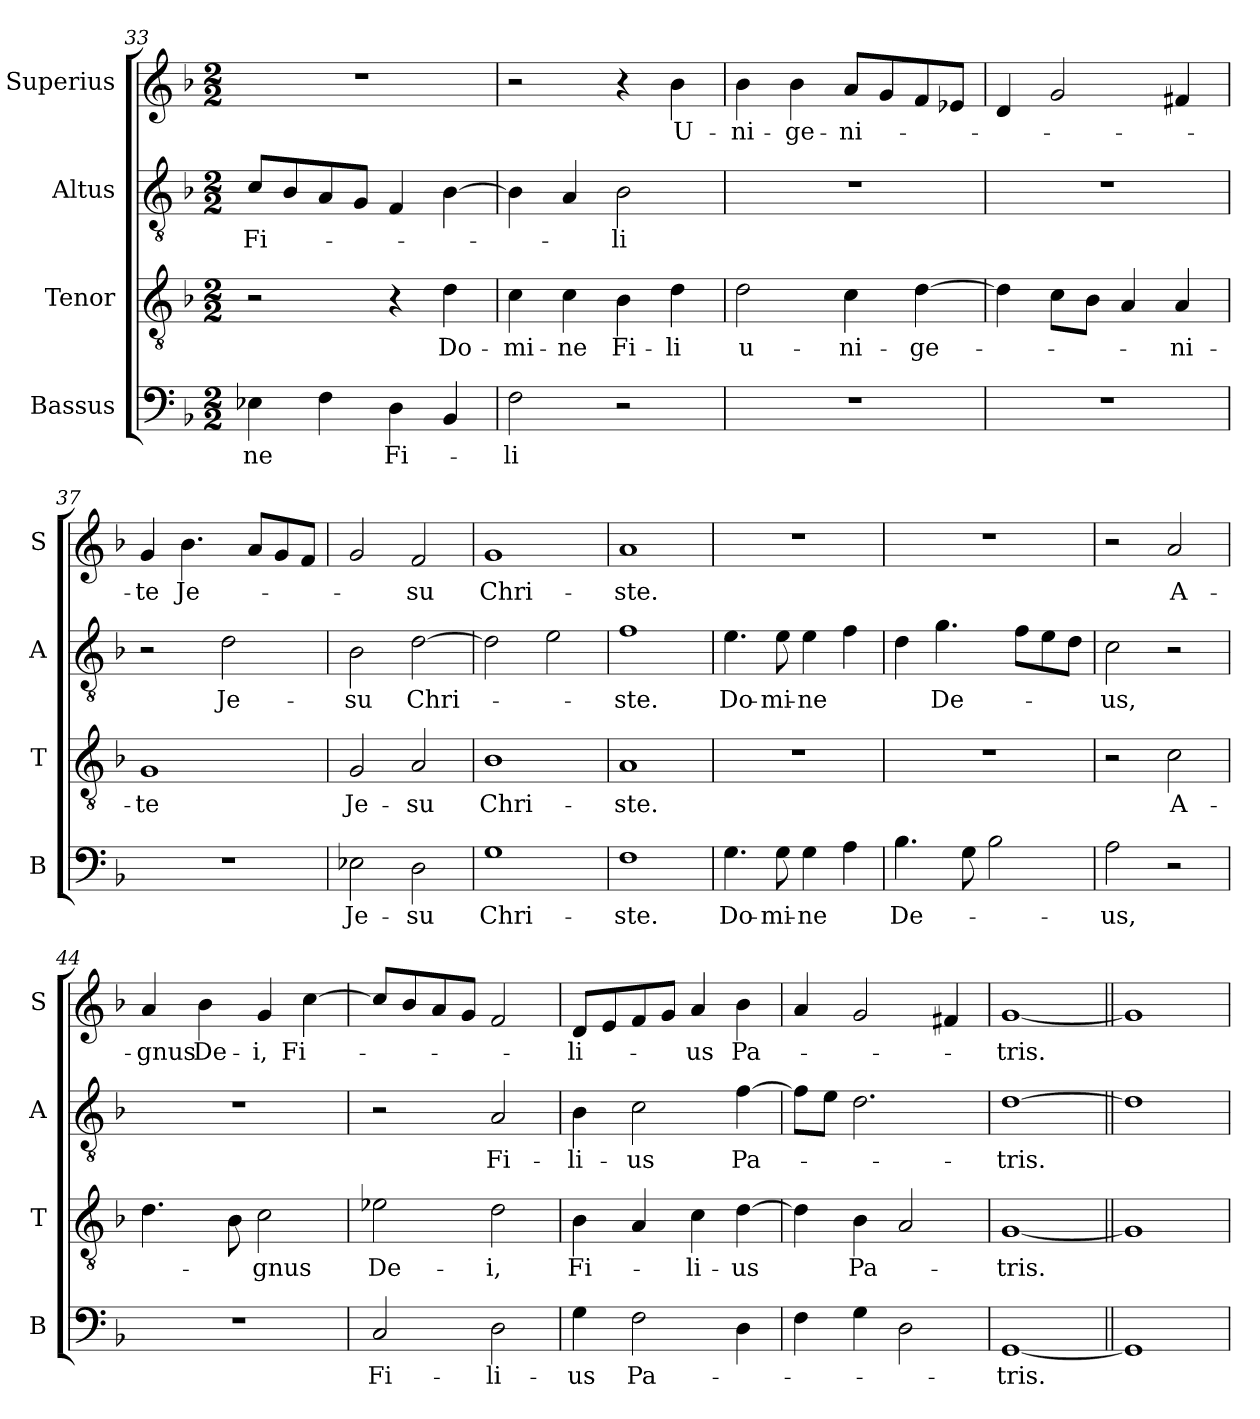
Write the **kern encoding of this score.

**kern	**text	**kern	**text	**kern	**text	**kern	**text
*part4	*part4	*part3	*part3	*part2	*part2	*part1	*part1
*staff4	*staff4	*staff3	*staff3	*staff2	*staff2	*staff1	*staff1
*I"Bassus	*	*I"Tenor	*	*I"Altus	*	*I"Superius	*
*I'B	*	*I'T	*	*I'A	*	*I'S	*
*clefF4	*	*clefGv2	*	*clefGv2	*	*clefG2	*
*k[b-]	*	*k[b-]	*	*k[b-]	*	*k[b-]	*
*M2/2	*	*M2/2	*	*M2/2	*	*M2/2	*
=33	=33	=33	=33	=33	=33	=33	=33
4E-X	-ne	2r	.	8cL	Fi-	1r	.
.	.	.	.	8B-	.	.	.
4F	.	.	.	8A	.	.	.
.	.	.	.	8GJ	.	.	.
4D	Fi-	4r	.	4F	.	.	.
4BB-	.	4d	Do-	[4B-	.	.	.
=34	=34	=34	=34	=34	=34	=34	=34
2F	-li	4c	-mi-	4B-]	.	2r	.
.	.	4c	-ne	4A	.	.	.
2r	.	4B-	Fi-	2B-	-li	4r	.
.	.	4d	-li	.	.	4b-	U-
=35	=35	=35	=35	=35	=35	=35	=35
1r	.	2d	u-	1r	.	4b-	-ni-
.	.	.	.	.	.	4b-	-ge-
.	.	4c	-ni-	.	.	8aL	-ni-
.	.	.	.	.	.	8g	.
.	.	[4d	-ge-	.	.	8f	.
.	.	.	.	.	.	8e-iJ	.
=36	=36	=36	=36	=36	=36	=36	=36
1r	.	4d]	.	1r	.	4d	.
.	.	8cL	.	.	.	2g	.
.	.	8B-J	.	.	.	.	.
.	.	4A	.	.	.	.	.
.	.	4A	-ni-	.	.	4f#X	.
=37	=37	=37	=37	=37	=37	=37	=37
1r	.	1G	-te	2r	.	4g	-te
.	.	.	.	.	.	4.b-	Je-
.	.	.	.	2d	Je-	.	.
.	.	.	.	.	.	8aL	.
.	.	.	.	.	.	8g	.
.	.	.	.	.	.	8fJ	.
=38	=38	=38	=38	=38	=38	=38	=38
2E-X	Je-	2G	Je-	2B-	-su	2g	.
2D	-su	2A	-su	[2d	Chri-	2f	-su
=39	=39	=39	=39	=39	=39	=39	=39
1G	Chri-	1B-	Chri-	2d]	.	1g	Chri-
.	.	.	.	2e	.	.	.
=40	=40	=40	=40	=40	=40	=40	=40
1F	-ste.	1A	-ste.	1f	-ste.	1a	-ste.
=41	=41	=41	=41	=41	=41	=41	=41
4.G	Do-	1r	.	4.e	Do-	1r	.
8G	-mi-	.	.	8e	-mi-	.	.
4G	-ne	.	.	4e	-ne	.	.
4A	.	.	.	4f	.	.	.
=42	=42	=42	=42	=42	=42	=42	=42
4.B-	De-	1r	.	4d	.	1r	.
.	.	.	.	4.g	De-	.	.
8G	.	.	.	.	.	.	.
2B-	.	.	.	.	.	.	.
.	.	.	.	8fL	.	.	.
.	.	.	.	8e	.	.	.
.	.	.	.	8dJ	.	.	.
=43	=43	=43	=43	=43	=43	=43	=43
2A	-us,	2r	.	2c	-us,	2r	.
2r	.	2c	A-	2r	.	2a	A-
=44	=44	=44	=44	=44	=44	=44	=44
1r	.	4.d	.	1r	.	4a	-gnus
.	.	.	.	.	.	4b-	De-
.	.	8B-	.	.	.	.	.
.	.	2c	-gnus	.	.	4g	-i,
.	.	.	.	.	.	[4cc	Fi-
=45	=45	=45	=45	=45	=45	=45	=45
2C	Fi-	2e-X	De-	2r	.	8ccL]	.
.	.	.	.	.	.	8b-	.
.	.	.	.	.	.	8a	.
.	.	.	.	.	.	8gJ	.
2D	-li-	2d	-i,	2A	Fi-	2f	.
=46	=46	=46	=46	=46	=46	=46	=46
4G	-us	4B-	Fi-	4B-	-li-	8dL	-li-
.	.	.	.	.	.	8e	.
2F	Pa-	4A	.	2c	-us	8f	.
.	.	.	.	.	.	8gJ	.
.	.	4c	-li-	.	.	4a	-us
4D	.	[4d	-us	[4f	Pa-	4b-	Pa-
=47	=47	=47	=47	=47	=47	=47	=47
4F	.	4d]	.	8fL]	.	4a	.
.	.	.	.	8eJ	.	.	.
4G	.	4B-	Pa-	2.d	.	2g	.
2D	.	2A	.	.	.	.	.
.	.	.	.	.	.	4f#X	.
=48	=48	=48	=48	=48	=48	=48	=48
[1GG	-tris.	[1G	-tris.	[1d	-tris.	[1g	-tris.
=49||	=49||	=49||	=49||	=49||	=49||	=49||	=49||
1GG]	.	1G]	.	1d]	.	1g]	.
=	=	=	=	=	=	=	=
*-	*-	*-	*-	*-	*-	*-	*-
